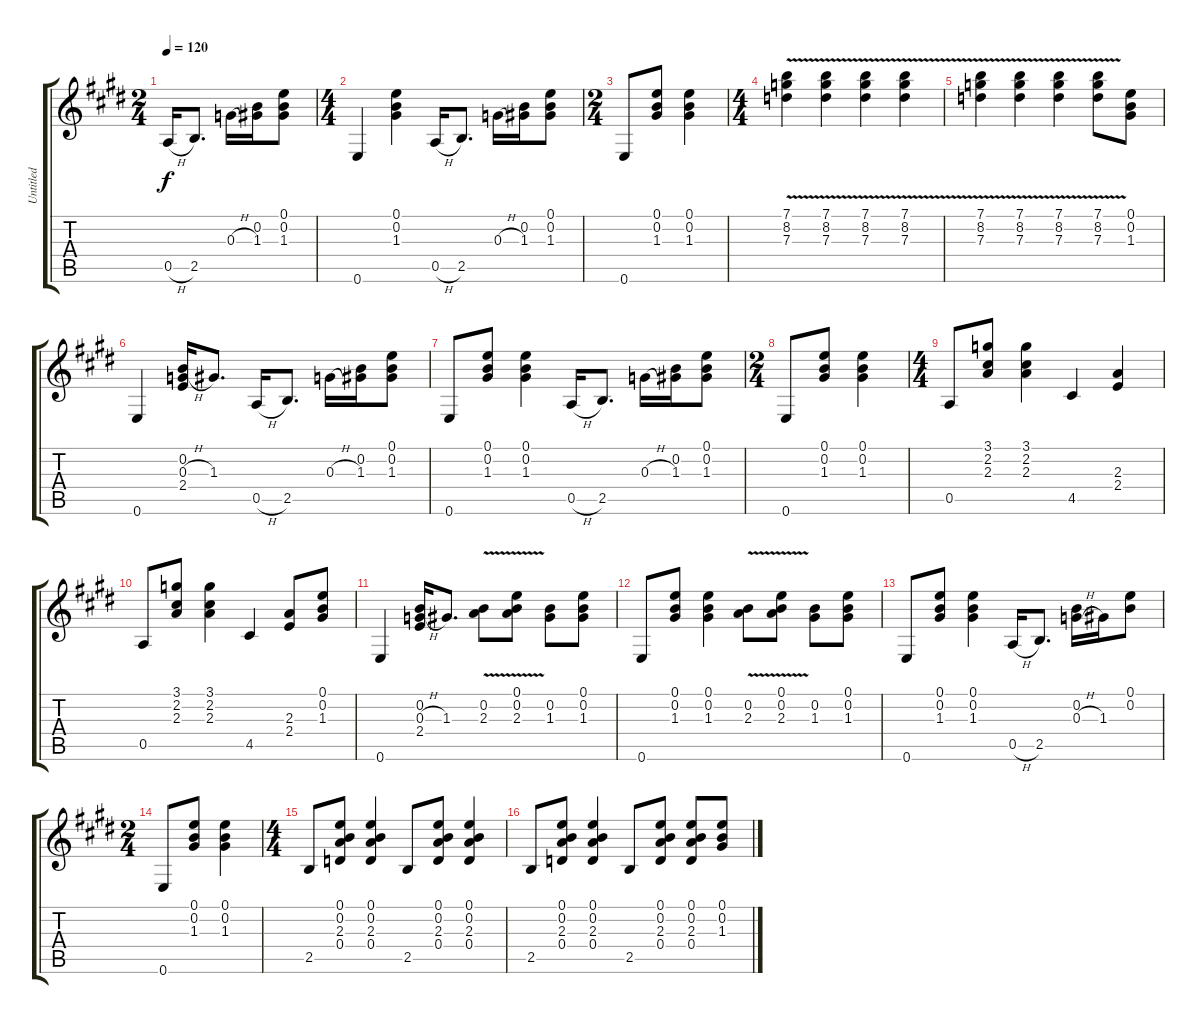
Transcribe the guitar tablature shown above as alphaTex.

\track ("Untitled" "Untitled") {instrument acousticguitarnylon}
\staff {score tabs}
\tuning (E4 B3 G3 D3 A2 E2) {hide}
\ts (2 4)
\tempo 120
\clef g2
\ks e
0.5{h}.16{dy f instrument acousticguitarnylon} 2.5.8{d} 0.3{h}.16 (0.2 1.3).16 (0.1 0.2 1.3).8 |
\ts (4 4)
\ks c#minor
0.6.4 (0.1 0.2 1.3).4 0.5{h}.16 2.5.8{d} 0.3{h}.16 (0.2 1.3).16 (0.1 0.2 1.3).8 |
\ts (2 4)
0.6.8 (0.1 0.2 1.3).8 (0.1 0.2 1.3).4 |
\ts (4 4)
(7.1{v} 8.2{v} 7.3{v}).4 (7.1{v} 8.2{v} 7.3{v}).4 (7.1{v} 8.2{v} 7.3{v}).4 (7.1{v} 8.2{v} 7.3{v}).4 |
(7.1{v} 8.2{v} 7.3{v}).4 (7.1{v} 8.2{v} 7.3{v}).4 (7.1{v} 8.2{v} 7.3{v}).4 (7.1{v} 8.2{v} 7.3{v}).8 (0.1 0.2 1.3).8 |
0.6.4 (0.2 0.3{h} 2.4).16 1.3.8{d} 0.5{h}.16 2.5.8{d} 0.3{h}.16 (0.2 1.3).16 (0.1 0.2 1.3).8 |
0.6.8 (0.1 0.2 1.3).8 (0.1 0.2 1.3).4 0.5{h}.16 2.5.8{d} 0.3{h}.16 (0.2 1.3).16 (0.1 0.2 1.3).8 |
\ts (2 4)
0.6.8 (0.1 0.2 1.3).8 (0.1 0.2 1.3).4 |
\ts (4 4)
0.5.8 (3.1 2.2 2.3).8 (3.1 2.2 2.3).4 4.5.4 (2.3 2.4).4 |
0.5.8 (3.1 2.2 2.3).8 (3.1 2.2 2.3).4 4.5.4 (2.3 2.4).8 (0.1 0.2 1.3).8 |
0.6.4 (0.2 0.3{h} 2.4).16 1.3.8{d} (0.2{v} 2.3{v}).8 (0.1{v} 0.2{v} 2.3{v}).8 (0.2 1.3).8 (0.1 0.2 1.3).8 |
0.6.8 (0.1 0.2 1.3).8 (0.1 0.2 1.3).4 (0.2{v} 2.3{v}).8 (0.1{v} 0.2{v} 2.3{v}).8 (0.2 1.3).8 (0.1 0.2 1.3).8 |
0.6.8 (0.1 0.2 1.3).8 (0.1 0.2 1.3).4 0.5{h}.16 2.5.8{d} (0.2 0.3{h}).16 1.3.16 (0.1 0.2).8 |
\ts (2 4)
0.6.8 (0.1 0.2 1.3).8 (0.1 0.2 1.3).4 |
\ts (4 4)
2.5.8 (0.1 0.2 2.3 0.4).8 (0.1 0.2 2.3 0.4).4 2.5.8 (0.1 0.2 2.3 0.4).8 (0.1 0.2 2.3 0.4).4 |
2.5.8 (0.1 0.2 2.3 0.4).8 (0.1 0.2 2.3 0.4).4 2.5.8 (0.1 0.2 2.3 0.4).8 (0.1 0.2 2.3 0.4).8 (0.1 0.2 1.3).8
